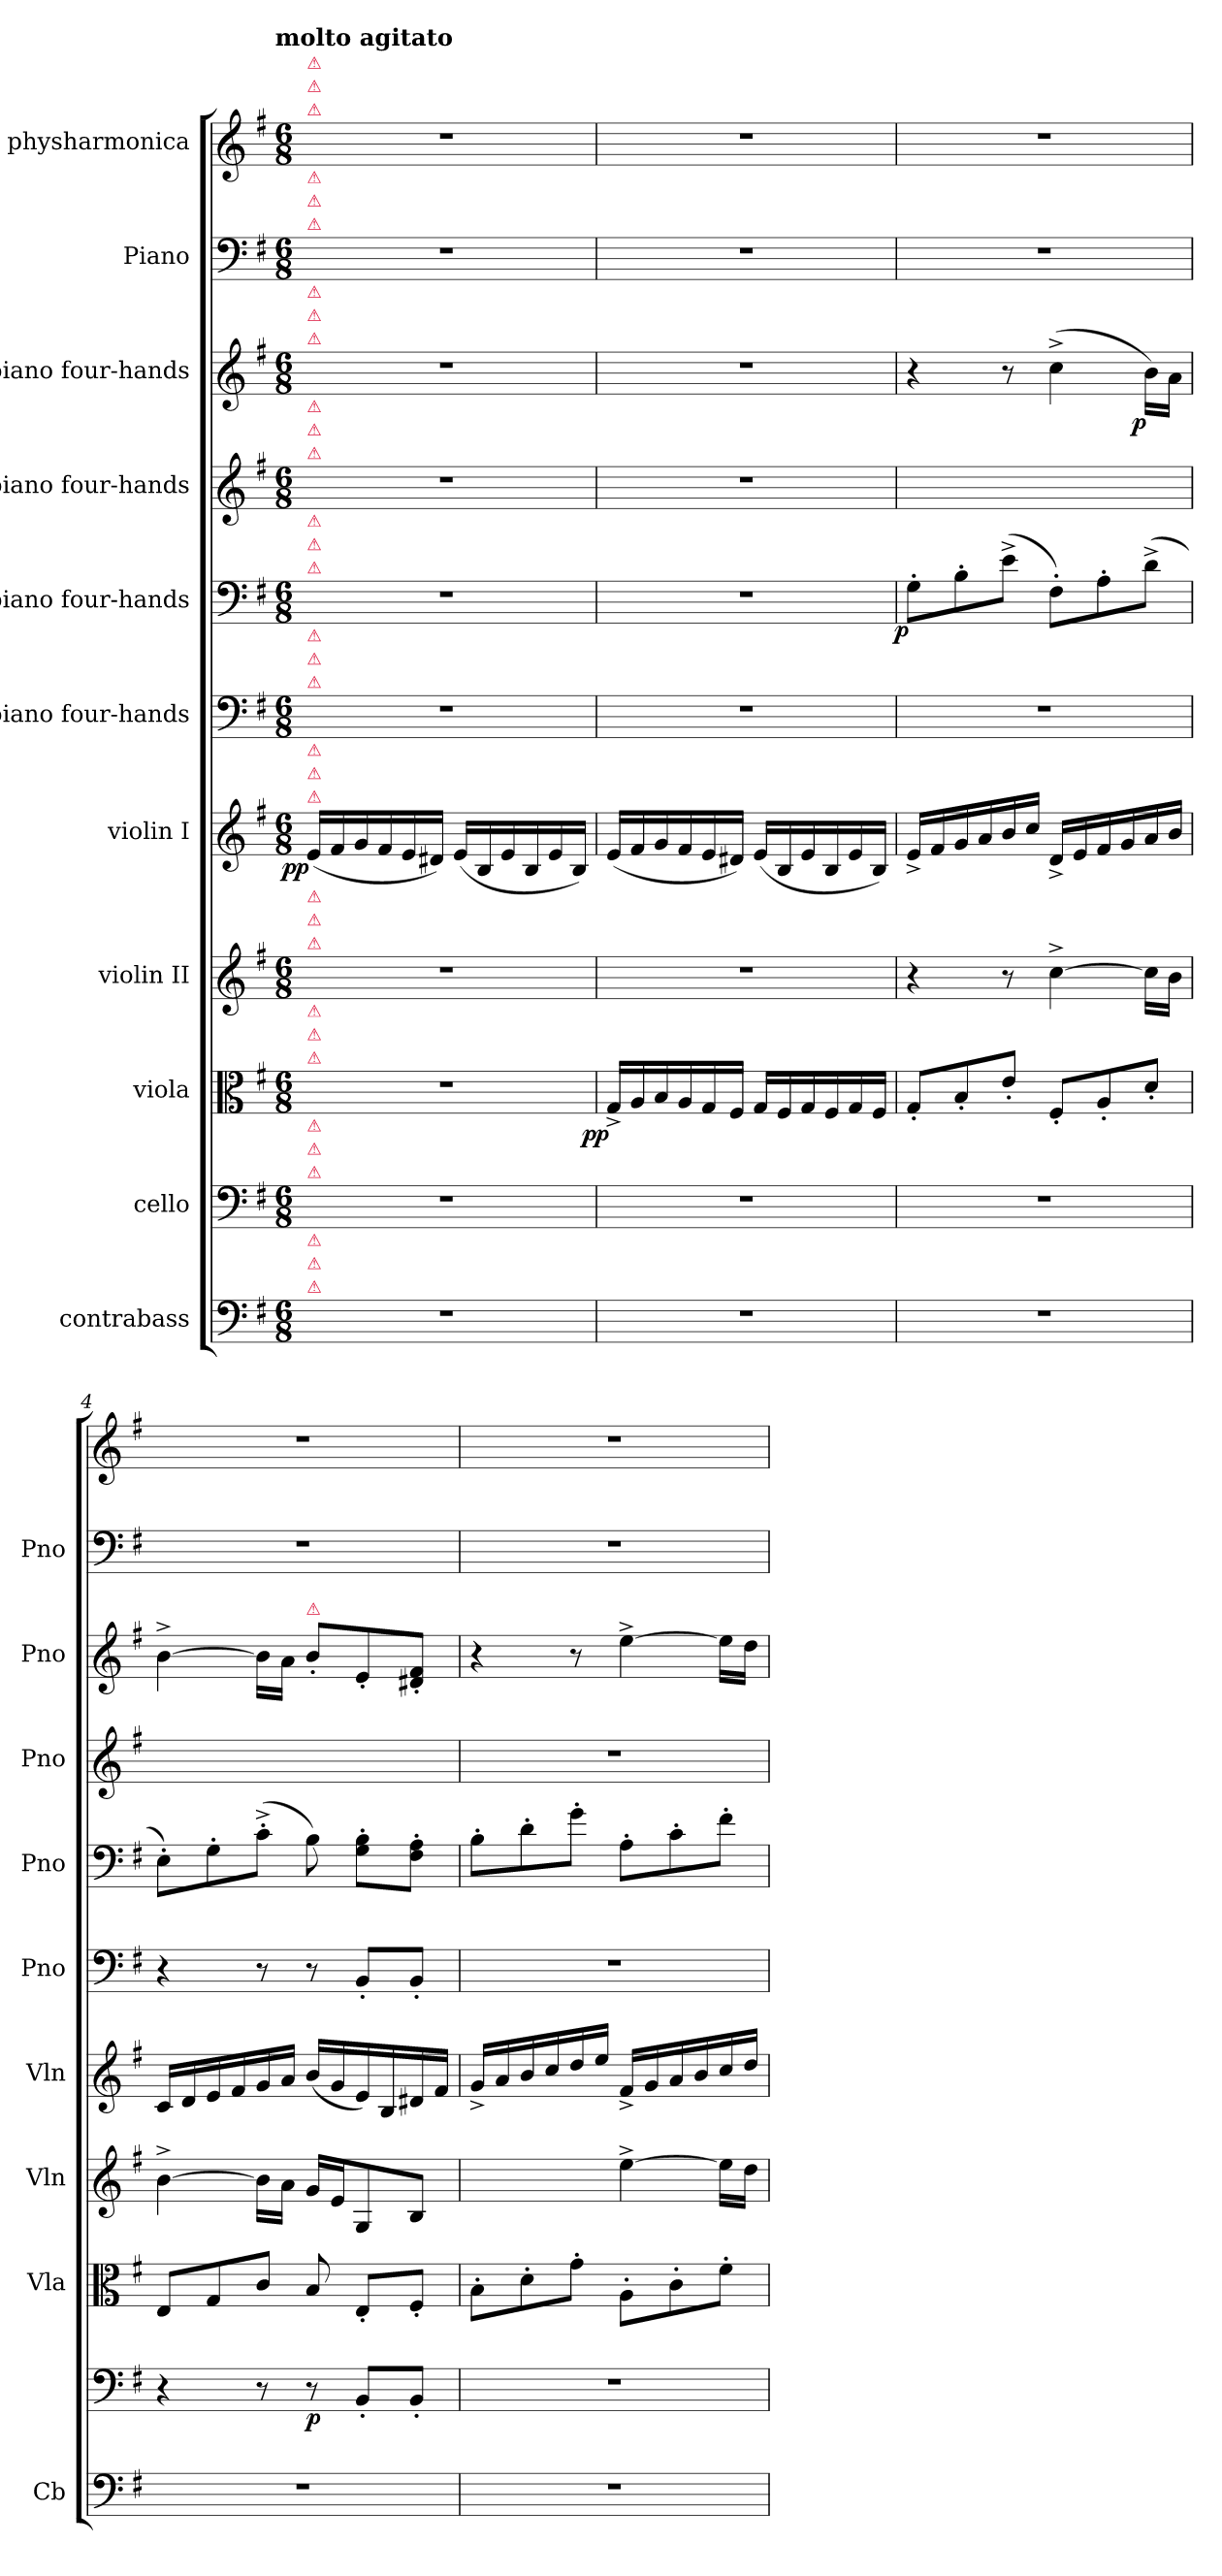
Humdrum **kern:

**kern	**kern	**dynam	**kern	**dynam	**kern	**kern	**dynam	**kern	**kern	**dynam	**kern	**kern	**dynam	**kern	**kern
*part11	*part10	*part10	*part9	*part9	*part8	*part7	*part7	*part6	*part5	*part5	*part4	*part3	*part3	*part2	*part1
*staff11	*staff10	*staff10	*staff9	*staff9	*staff8	*staff7	*staff7	*staff6	*staff5	*staff5	*staff4	*staff3	*staff3	*staff2	*staff1
*I"contrabass	*I"cello	*	*I"viola	*	*I"violin II	*I"violin I	*	*I"piano four-hands	*I"piano four-hands	*	*I"piano four-hands	*I"piano four-hands	*	*I"Piano	*I"physharmonica
*I'Cb	*	*	*I'Vla	*	*I'Vln	*I'Vln	*	*I'Pno	*I'Pno	*	*I'Pno	*I'Pno	*	*I'Pno	*
*clefF4	*clefF4	*	*clefC3	*	*clefG2	*clefG2	*	*clefF4	*clefF4	*	*clefG2	*clefG2	*	*clefF4	*clefG2
*k[f#]	*k[f#]	*	*k[f#]	*	*k[f#]	*k[f#]	*	*k[f#]	*k[f#]	*	*k[f#]	*k[f#]	*	*k[f#]	*k[f#]
!!LO:TX:omd:t=molto agitato
*M6/8	*M6/8	*	*M6/8	*	*M6/8	*M6/8	*	*M6/8	*M6/8	*	*M6/8	*M6/8	*	*M6/8	*M6/8
=1	=1	=1	=1	=1	=1	=1	=1	=1	=1	=1	=1	=1	=1	=1	=1
!	!	!	!	!	!	!	!	!	!	!	!	!	!	!	!LO:TX:a:color=crimson:t=⚠
!	!	!	!	!	!	!	!	!	!	!	!	!	!	!	!LO:TX:a:color=crimson:t=⚠
!	!	!	!	!	!	!	!	!	!	!	!	!	!	!	!LO:TX:a:color=crimson:t=⚠
!	!	!	!	!	!	!	!	!	!	!	!	!	!	!LO:TX:a:color=crimson:t=⚠	!
!	!	!	!	!	!	!	!	!	!	!	!	!	!	!LO:TX:a:color=crimson:t=⚠	!
!	!	!	!	!	!	!	!	!	!	!	!	!	!	!LO:TX:a:color=crimson:t=⚠	!
!	!	!	!	!	!	!	!	!	!	!	!	!LO:TX:a:color=crimson:t=⚠	!	!	!
!	!	!	!	!	!	!	!	!	!	!	!	!LO:TX:a:color=crimson:t=⚠	!	!	!
!	!	!	!	!	!	!	!	!	!	!	!	!LO:TX:a:color=crimson:t=⚠	!	!	!
!	!	!	!	!	!	!	!	!	!	!	!LO:TX:a:color=crimson:t=⚠	!	!	!	!
!	!	!	!	!	!	!	!	!	!	!	!LO:TX:a:color=crimson:t=⚠	!	!	!	!
!	!	!	!	!	!	!	!	!	!	!	!LO:TX:a:color=crimson:t=⚠	!	!	!	!
!	!	!	!	!	!	!	!	!	!LO:TX:a:color=crimson:t=⚠	!	!	!	!	!	!
!	!	!	!	!	!	!	!	!	!LO:TX:a:color=crimson:t=⚠	!	!	!	!	!	!
!	!	!	!	!	!	!	!	!	!LO:TX:a:color=crimson:t=⚠	!	!	!	!	!	!
!	!	!	!	!	!	!	!	!LO:TX:a:color=crimson:t=⚠	!	!	!	!	!	!	!
!	!	!	!	!	!	!	!	!LO:TX:a:color=crimson:t=⚠	!	!	!	!	!	!	!
!	!	!	!	!	!	!	!	!LO:TX:a:color=crimson:t=⚠	!	!	!	!	!	!	!
!	!	!	!	!	!	!LO:TX:a:color=crimson:t=⚠	!	!	!	!	!	!	!	!	!
!	!	!	!	!	!	!LO:TX:a:color=crimson:t=⚠	!	!	!	!	!	!	!	!	!
!	!	!	!	!	!	!LO:TX:a:color=crimson:t=⚠	!	!	!	!	!	!	!	!	!
!	!	!	!	!	!LO:TX:a:color=crimson:t=⚠	!	!	!	!	!	!	!	!	!	!
!	!	!	!	!	!LO:TX:a:color=crimson:t=⚠	!	!	!	!	!	!	!	!	!	!
!	!	!	!	!	!LO:TX:a:color=crimson:t=⚠	!	!	!	!	!	!	!	!	!	!
!	!	!	!LO:TX:a:color=crimson:t=⚠	!	!	!	!	!	!	!	!	!	!	!	!
!	!	!	!LO:TX:a:color=crimson:t=⚠	!	!	!	!	!	!	!	!	!	!	!	!
!	!	!	!LO:TX:a:color=crimson:t=⚠	!	!	!	!	!	!	!	!	!	!	!	!
!	!LO:TX:a:color=crimson:t=⚠	!	!	!	!	!	!	!	!	!	!	!	!	!	!
!	!LO:TX:a:color=crimson:t=⚠	!	!	!	!	!	!	!	!	!	!	!	!	!	!
!	!LO:TX:a:color=crimson:t=⚠	!	!	!	!	!	!	!	!	!	!	!	!	!	!
!LO:TX:a:color=crimson:t=⚠	!	!	!	!	!	!	!	!	!	!	!	!	!	!	!
!LO:TX:a:color=crimson:t=⚠	!	!	!	!	!	!	!	!	!	!	!	!	!	!	!
!LO:TX:a:color=crimson:t=⚠	!	!	!	!	!	!	!	!	!	!	!	!	!	!	!
!	!	!	!	!	!	!	!LO:DY:rj	!	!	!	!	!	!	!	!
2.r	2.r	.	2.r	.	2.r	(<16e/LL	pp	2.r	2.r	.	2.r	2.r	.	2.r	2.r
.	.	.	.	.	.	16f#/	.	.	.	.	.	.	.	.	.
.	.	.	.	.	.	16g/	.	.	.	.	.	.	.	.	.
.	.	.	.	.	.	16f#/	.	.	.	.	.	.	.	.	.
.	.	.	.	.	.	16e/	.	.	.	.	.	.	.	.	.
.	.	.	.	.	.	16d#X/JJ)	.	.	.	.	.	.	.	.	.
.	.	.	.	.	.	(<16e/LL	.	.	.	.	.	.	.	.	.
.	.	.	.	.	.	16B/	.	.	.	.	.	.	.	.	.
.	.	.	.	.	.	16e/	.	.	.	.	.	.	.	.	.
.	.	.	.	.	.	16B/	.	.	.	.	.	.	.	.	.
.	.	.	.	.	.	16e/	.	.	.	.	.	.	.	.	.
.	.	.	.	.	.	16B/JJ)	.	.	.	.	.	.	.	.	.
=2	=2	=2	=2	=2	=2	=2	=2	=2	=2	=2	=2	=2	=2	=2	=2
!	!	!	!	!LO:DY:rj	!	!	!	!	!	!	!	!	!	!	!
2.r	2.r	.	16G^</LL	pp	2.r	(16e/LL	.	2.r	2.r	.	2.r	2.r	.	2.r	2.r
.	.	.	16A/	.	.	16f#/	.	.	.	.	.	.	.	.	.
.	.	.	16B/	.	.	16g/	.	.	.	.	.	.	.	.	.
.	.	.	16A/	.	.	16f#/	.	.	.	.	.	.	.	.	.
.	.	.	16G/	.	.	16e/	.	.	.	.	.	.	.	.	.
.	.	.	16F#/JJ	.	.	16d#X/JJ)	.	.	.	.	.	.	.	.	.
.	.	.	16G/LL	.	.	(16e/LL	.	.	.	.	.	.	.	.	.
.	.	.	16F#/	.	.	16B/	.	.	.	.	.	.	.	.	.
.	.	.	16G/	.	.	16e/	.	.	.	.	.	.	.	.	.
.	.	.	16F#/	.	.	16B/	.	.	.	.	.	.	.	.	.
.	.	.	16G/	.	.	16e/	.	.	.	.	.	.	.	.	.
.	.	.	16F#/JJ	.	.	16B/JJ)	.	.	.	.	.	.	.	.	.
=3	=3	=3	=3	=3	=3	=3	=3	=3	=3	=3	=3	=3	=3	=3	=3
!	!	!	!	!	!	!	!	!	!	!LO:DY:rj	!	!	!	!	!
2.r	2.r	.	8G'/L	.	4r	16e^</LL	.	2.r	8G'\L	p	2.ryy	4r	.	2.r	2.r
.	.	.	.	.	.	16f#/	.	.	.	.	.	.	.	.	.
.	.	.	8B'/	.	.	16g/	.	.	8B'\	.	.	.	.	.	.
.	.	.	.	.	.	16a/	.	.	.	.	.	.	.	.	.
.	.	.	8e'/J	.	8r	16b/	.	.	(>8e^>\J	.	.	8r	.	.	.
.	.	.	.	.	.	16cc/JJ	.	.	.	.	.	.	.	.	.
.	.	.	8F#'/L	.	[4cc^>\	16d^</LL	.	.	8F#'\L)	.	.	(>4cc^>\	.	.	.
.	.	.	.	.	.	16e/	.	.	.	.	.	.	.	.	.
.	.	.	8A'/	.	.	16f#/	.	.	8A'\	.	.	.	.	.	.
.	.	.	.	.	.	16g/	.	.	.	.	.	.	.	.	.
!	!	!	!	!	!	!	!	!	!	!	!	!	!LO:DY:rj	!	!
.	.	.	8d'/J	.	16cc\LL]	16a/	.	.	(>8d^>\J	.	.	16b\LL)	p	.	.
.	.	.	.	.	16b\JJ	16b/JJ	.	.	.	.	.	16a\JJ	.	.	.
=4	=4	=4	=4	=4	=4	=4	=4	=4	=4	=4	=4	=4	=4	=4	=4
2.r	4r	.	8E/L	.	[4b^>\	16c/LL	.	4r	8E'\L)	.	2.ryy	[4b^\	.	2.r	2.r
.	.	.	.	.	.	16d/	.	.	.	.	.	.	.	.	.
.	.	.	8G/	.	.	16e/	.	.	8G'\	.	.	.	.	.	.
.	.	.	.	.	.	16f#/	.	.	.	.	.	.	.	.	.
.	8r	.	8c/J	.	16b\LL]	16g/	.	8r	(8c'^\J	.	.	16b\LL]	.	.	.
.	.	.	.	.	16a\JJ	16a/JJ	.	.	.	.	.	16a\JJ	.	.	.
!	!	!	!	!	!	!	!	!	!	!	!	!LO:TX:a:color=crimson:t=⚠	!	!	!
.	8r	p	8B/	.	16g/LL	(<16b/LL	.	8r	8B\)	.	.	8b'\L	.	.	.
.	.	.	.	.	16e/J	16g/	.	.	.	.	.	.	.	.	.
.	8BB'/L	.	8E'/L	.	8G/	16e/)	.	8BB'/L	8G'\ 8B'\L	.	.	8e'/	.	.	.
.	.	.	.	.	.	16B/	.	.	.	.	.	.	.	.	.
.	8BB'/J	.	8F#'/J	.	8B/J	16d#X/	.	8BB'/J	8F#'\ 8A'\J	.	.	8d#X'/ 8f#'/J	.	.	.
.	.	.	.	.	.	16f#/JJ	.	.	.	.	.	.	.	.	.
=5	=5	=5	=5	=5	=5	=5	=5	=5	=5	=5	=5	=5	=5	=5	=5
2.r	2.r	.	8B'\L	.	4.ryy	16g^/LL	.	2.r	8B'\L	.	2.r	4r	.	2.r	2.r
.	.	.	.	.	.	16a/	.	.	.	.	.	.	.	.	.
.	.	.	8d'\	.	.	16b/	.	.	8d'\	.	.	.	.	.	.
.	.	.	.	.	.	16cc/	.	.	.	.	.	.	.	.	.
.	.	.	8g'\J	.	.	16dd/	.	.	8g'\J	.	.	8r	.	.	.
.	.	.	.	.	.	16ee/JJ	.	.	.	.	.	.	.	.	.
.	.	.	8A'\L	.	[4ee^\	16f#^/LL	.	.	8A'\L	.	.	[4ee^\	.	.	.
.	.	.	.	.	.	16g/	.	.	.	.	.	.	.	.	.
.	.	.	8c'\	.	.	16a/	.	.	8c'\	.	.	.	.	.	.
.	.	.	.	.	.	16b/	.	.	.	.	.	.	.	.	.
.	.	.	8f#'\J	.	16ee\LL]	16cc/	.	.	8f#'\J	.	.	16ee\LL]	.	.	.
.	.	.	.	.	16dd\JJ	16dd/JJ	.	.	.	.	.	16dd\JJ	.	.	.
=	=	=	=	=	=	=	=	=	=	=	=	=	=	=	=
*-	*-	*-	*-	*-	*-	*-	*-	*-	*-	*-	*-	*-	*-	*-	*-
